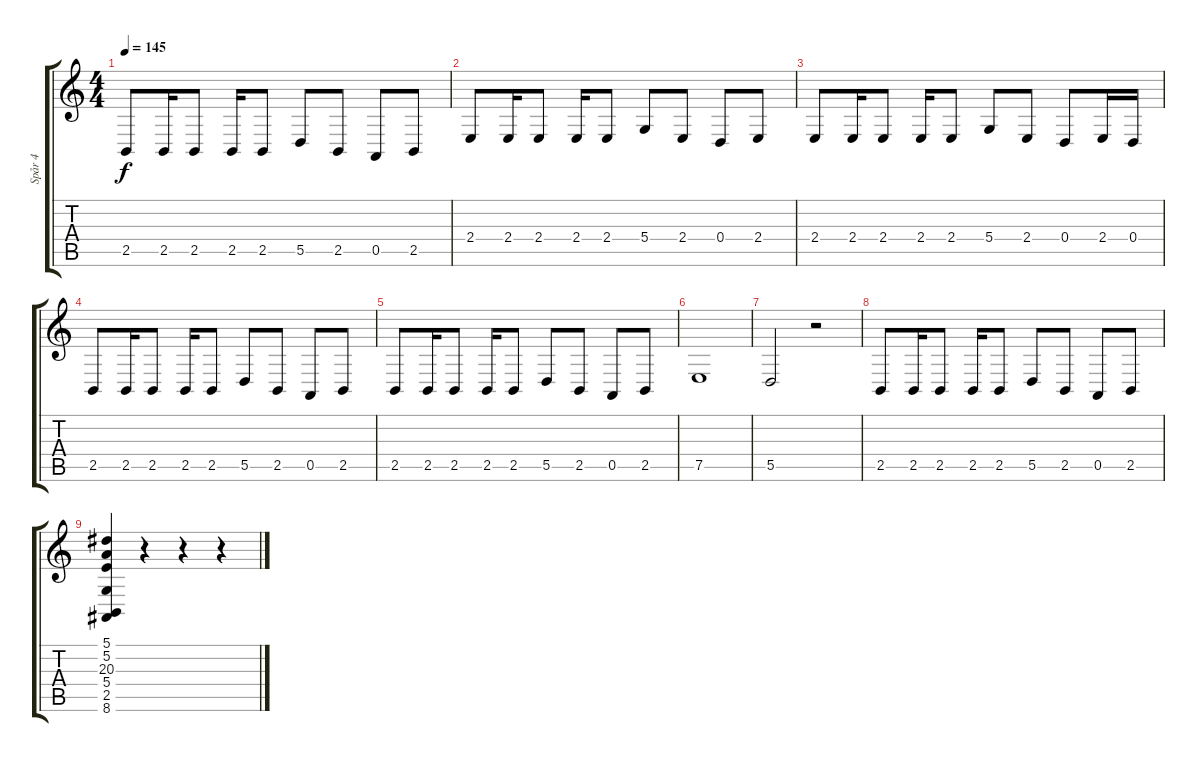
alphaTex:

\track ("Spår 4" "Spår 4") {instrument sitar}
\staff {score tabs}
\tuning (E4 B3 G3 D3 A2 D2) {hide}
\ts (4 4)
\tempo 145
\clef g2
\ks c
2.5.8{dy f} 2.5.16 2.5.8 2.5.16 2.5.8 5.5.8 2.5.8 0.5.8 2.5.8 |
2.4.8 2.4.16 2.4.8 2.4.16 2.4.8 5.4.8 2.4.8 0.4.8 2.4.8 |
2.4.8 2.4.16 2.4.8 2.4.16 2.4.8 5.4.8 2.4.8 0.4.8 2.4.16 0.4.16 |
2.5.8 2.5.16 2.5.8 2.5.16 2.5.8 5.5.8 2.5.8 0.5.8 2.5.8 |
2.5.8 2.5.16 2.5.8 2.5.16 2.5.8 5.5.8 2.5.8 0.5.8 2.5.8 |
7.5.1 |
5.5.2 r.2 |
2.5.8 2.5.16 2.5.8 2.5.16 2.5.8 5.5.8 2.5.8 0.5.8 2.5.8 |
(5.1 5.2 20.3 5.4 2.5 8.6).4 r.4 r.4 r.4
